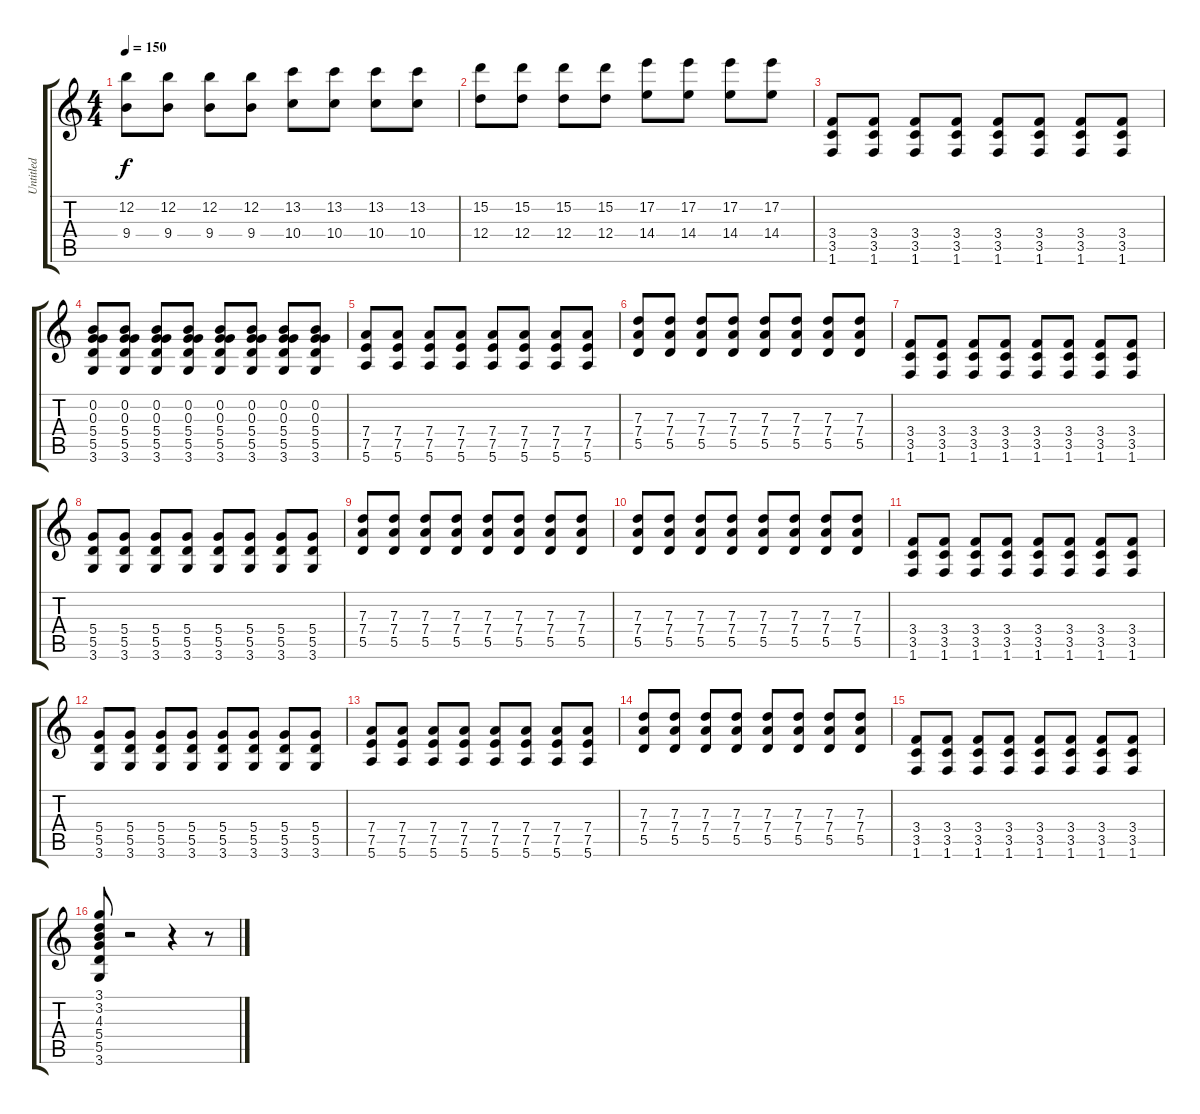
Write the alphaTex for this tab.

\track ("Untitled" "Untitled") {instrument overdrivenguitar}
\staff {score tabs}
\tuning (E4 B3 G3 D3 A2 E2) {hide}
\ts (4 4)
\tempo 150
\clef g2
\ks c
(12.2 9.4).8{dy f} (12.2 9.4).8 (12.2 9.4).8 (12.2 9.4).8 (13.2 10.4).8 (13.2 10.4).8 (13.2 10.4).8 (13.2 10.4).8 |
(15.2 12.4).8 (15.2 12.4).8 (15.2 12.4).8 (15.2 12.4).8 (17.2 14.4).8 (17.2 14.4).8 (17.2 14.4).8 (17.2 14.4).8 |
(3.4 3.5 1.6).8 (3.4 3.5 1.6).8 (3.4 3.5 1.6).8 (3.4 3.5 1.6).8 (3.4 3.5 1.6).8 (3.4 3.5 1.6).8 (3.4 3.5 1.6).8 (3.4 3.5 1.6).8 |
(0.2 0.3 5.4 5.5 3.6).8 (0.2 0.3 5.4 5.5 3.6).8 (0.2 0.3 5.4 5.5 3.6).8 (0.2 0.3 5.4 5.5 3.6).8 (0.2 0.3 5.4 5.5 3.6).8 (0.2 0.3 5.4 5.5 3.6).8 (0.2 0.3 5.4 5.5 3.6).8 (0.2 0.3 5.4 5.5 3.6).8 |
(7.4 7.5 5.6).8 (7.4 7.5 5.6).8 (7.4 7.5 5.6).8 (7.4 7.5 5.6).8 (7.4 7.5 5.6).8 (7.4 7.5 5.6).8 (7.4 7.5 5.6).8 (7.4 7.5 5.6).8 |
(7.3 7.4 5.5).8 (7.3 7.4 5.5).8 (7.3 7.4 5.5).8 (7.3 7.4 5.5).8 (7.3 7.4 5.5).8 (7.3 7.4 5.5).8 (7.3 7.4 5.5).8 (7.3 7.4 5.5).8 |
(3.4 3.5 1.6).8 (3.4 3.5 1.6).8 (3.4 3.5 1.6).8 (3.4 3.5 1.6).8 (3.4 3.5 1.6).8 (3.4 3.5 1.6).8 (3.4 3.5 1.6).8 (3.4 3.5 1.6).8 |
(5.4 5.5 3.6).8 (5.4 5.5 3.6).8 (5.4 5.5 3.6).8 (5.4 5.5 3.6).8 (5.4 5.5 3.6).8 (5.4 5.5 3.6).8 (5.4 5.5 3.6).8 (5.4 5.5 3.6).8 |
(7.3 7.4 5.5).8 (7.3 7.4 5.5).8 (7.3 7.4 5.5).8 (7.3 7.4 5.5).8 (7.3 7.4 5.5).8 (7.3 7.4 5.5).8 (7.3 7.4 5.5).8 (7.3 7.4 5.5).8 |
(7.3 7.4 5.5).8 (7.3 7.4 5.5).8 (7.3 7.4 5.5).8 (7.3 7.4 5.5).8 (7.3 7.4 5.5).8 (7.3 7.4 5.5).8 (7.3 7.4 5.5).8 (7.3 7.4 5.5).8 |
(3.4 3.5 1.6).8 (3.4 3.5 1.6).8 (3.4 3.5 1.6).8 (3.4 3.5 1.6).8 (3.4 3.5 1.6).8 (3.4 3.5 1.6).8 (3.4 3.5 1.6).8 (3.4 3.5 1.6).8 |
(5.4 5.5 3.6).8 (5.4 5.5 3.6).8 (5.4 5.5 3.6).8 (5.4 5.5 3.6).8 (5.4 5.5 3.6).8 (5.4 5.5 3.6).8 (5.4 5.5 3.6).8 (5.4 5.5 3.6).8 |
(7.4 7.5 5.6).8 (7.4 7.5 5.6).8 (7.4 7.5 5.6).8 (7.4 7.5 5.6).8 (7.4 7.5 5.6).8 (7.4 7.5 5.6).8 (7.4 7.5 5.6).8 (7.4 7.5 5.6).8 |
(7.3 7.4 5.5).8 (7.3 7.4 5.5).8 (7.3 7.4 5.5).8 (7.3 7.4 5.5).8 (7.3 7.4 5.5).8 (7.3 7.4 5.5).8 (7.3 7.4 5.5).8 (7.3 7.4 5.5).8 |
(3.4 3.5 1.6).8 (3.4 3.5 1.6).8 (3.4 3.5 1.6).8 (3.4 3.5 1.6).8 (3.4 3.5 1.6).8 (3.4 3.5 1.6).8 (3.4 3.5 1.6).8 (3.4 3.5 1.6).8 |
(3.1 3.2 4.3 5.4 5.5 3.6).8 r.2 r.4 r.8
